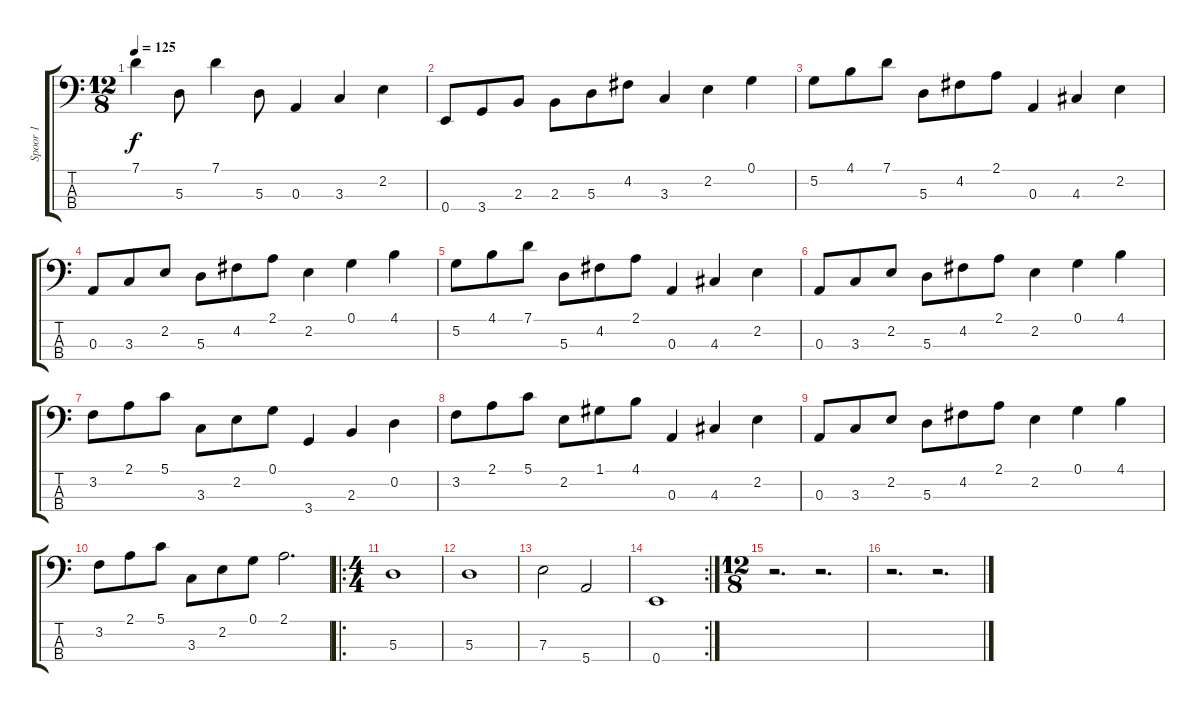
\track ("Spoor 1" "Spoor 1") {instrument acousticbass}
\staff {score tabs}
\tuning (G2 D2 A1 E1) {hide}
\ts (12 8)
\tempo 125
\clef f4
\ks c
7.1.4{dy f} 5.3.8 7.1.4 5.3.8 0.3.4 3.3.4 2.2.4 |
0.4.8 3.4.8 2.3.8 2.3.8 5.3.8 4.2.8 3.3.4 2.2.4 0.1.4 |
5.2.8 4.1.8 7.1.8 5.3.8 4.2.8 2.1.8 0.3.4 4.3.4 2.2.4 |
0.3.8 3.3.8 2.2.8 5.3.8 4.2.8 2.1.8 2.2.4 0.1.4 4.1.4 |
5.2.8 4.1.8 7.1.8 5.3.8 4.2.8 2.1.8 0.3.4 4.3.4 2.2.4 |
0.3.8 3.3.8 2.2.8 5.3.8 4.2.8 2.1.8 2.2.4 0.1.4 4.1.4 |
3.2.8 2.1.8 5.1.8 3.3.8 2.2.8 0.1.8 3.4.4 2.3.4 0.2.4 |
3.2.8 2.1.8 5.1.8 2.2.8 1.1.8 4.1.8 0.3.4 4.3.4 2.2.4 |
0.3.8 3.3.8 2.2.8 5.3.8 4.2.8 2.1.8 2.2.4 0.1.4 4.1.4 |
3.2.8 2.1.8 5.1.8 3.3.8 2.2.8 0.1.8 2.1.2{d} |
\ro
\ts (4 4)
5.3.1 |
5.3.1 |
7.3.2 5.4.2 |
\rc 2
0.4.1 |
\ts (12 8)
r.2{d} r.2{d} |
r.2{d} r.2{d}
